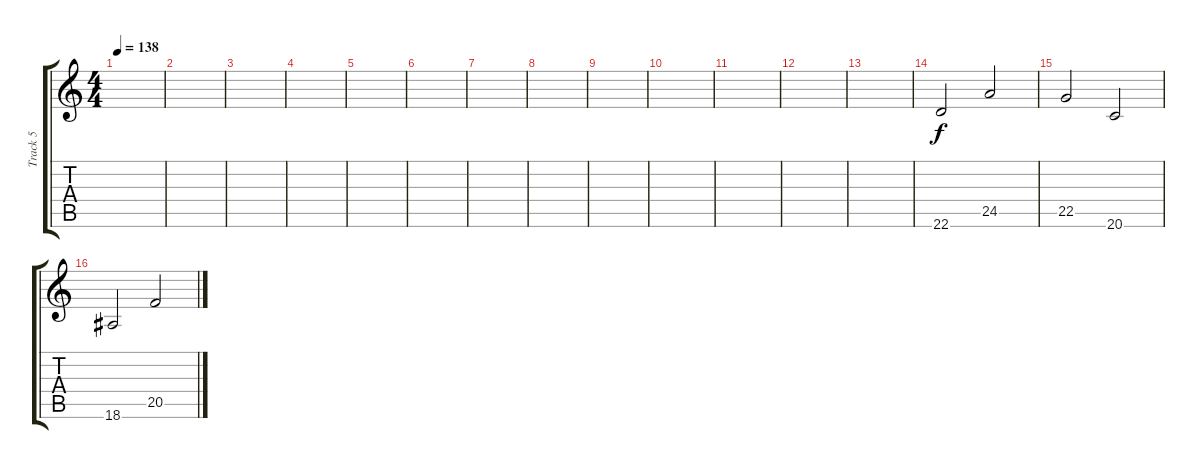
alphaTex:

\track ("Track 5" "Track 5") {instrument frenchhorn}
\staff {score tabs}
\tuning (E4 B3 G3 D3 A2 E2) {hide}
\ts (4 4)
\tempo 138
\clef g2
\ks c
|
|
|
|
|
|
|
|
|
|
|
|
|
22.6.2 24.5.2 |
22.5.2 20.6.2 |
18.6.2 20.5.2
